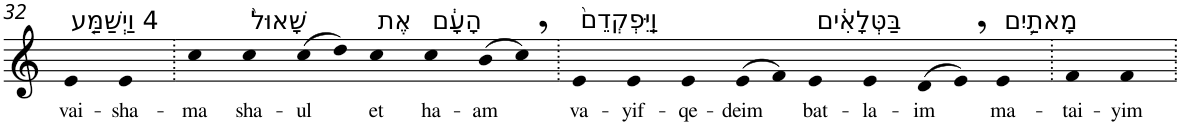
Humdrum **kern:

**kern	**text
*part1	*part1
*staff1	*staff1
*I"Piano	*
*I'Pno	*
!!LO:PB:g=z
*clefG2	*
*k[]	*
=32	=32
!LO:TX:a:t=4 וַיְשַׁמַּ֤ע	!
!	!LO:LY:b
4e	vai-
!	!LO:LY:b
4e	-sha-
=33.	=33.
!	!LO:LY:b
4cc	-ma
!LO:TX:a:t=שָׁאוּל֙	!
!	!LO:LY:b
4cc	sha-
!	!LO:LY:b
(>8cc	-ul
8dd)	.
!LO:TX:a:t=אֶת	!
!	!LO:LY:b
4cc	et
!LO:TX:a:t=הָעָ֔ם	!
!	!LO:LY:b
4cc	ha-
!	!LO:LY:b
(>8b	-am
8cc,)	.
=34.	=34.
!LO:TX:a:t=וַֽיִּפְקְדֵם֙	!
!	!LO:LY:b
4e	va-
!	!LO:LY:b
4e	-yif-
!	!LO:LY:b
4e	-qe-
!	!LO:LY:b
(>8e	-deim
8f)	.
!LO:TX:a:t=בַּטְּלָאִ֔ים	!
!	!LO:LY:b
4e	bat-
!	!LO:LY:b
4e	-la-
!	!LO:LY:b
(>8d	-im
8e,)	.
!LO:TX:a:t=מָאתַ֥יִם	!
!	!LO:LY:b
4e	ma-
=35.	=35.
!	!LO:LY:b
4f	-tai-
!	!LO:LY:b
4f	-yim
=.	=.
*-	*-
